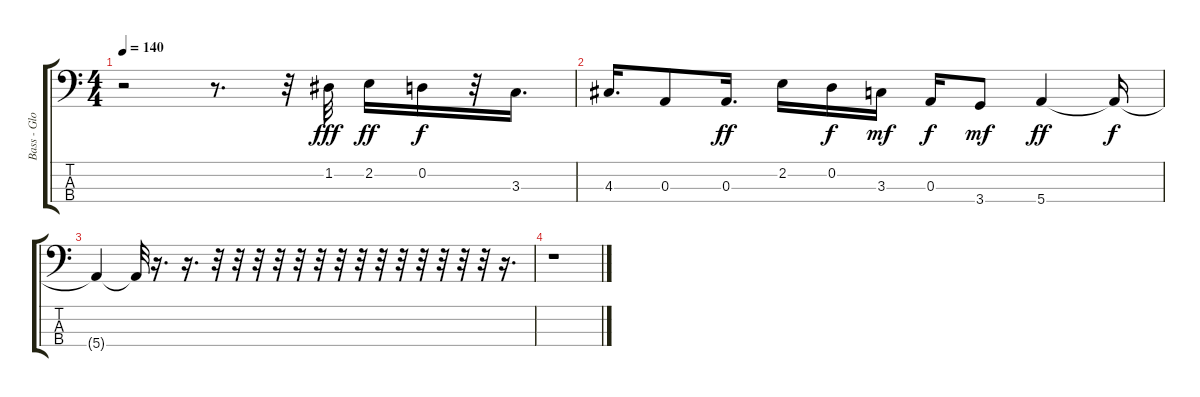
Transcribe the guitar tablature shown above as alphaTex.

\track ("Bass - Glover" "Bass - Glo") {instrument electricbassfinger}
\staff {score tabs}
\tuning (G2 D2 A1 E1) {hide}
\ts (4 4)
\tempo 140
\clef f4
\ks c
r.2{dy ff} r.8{d} r.32 1.2.32{dy fff} 2.2.16{dy ff} 0.2.16{dy f} r.32 3.3.16{d} |
4.3.16{d} 0.3.8 0.3.16{d dy ff} 2.2.16 0.2.16{dy f} 3.3.16{dy mf} 0.3.16{dy f} 3.4.8{dy mf} 5.4.4{dy ff} 5.4{t}.16{dy f} |
5.4{t}.4 5.4{t}.32 r.16{d} r.16{d} r.32 r.32 r.32 r.32 r.32 r.32 r.32 r.32 r.32 r.32 r.32 r.32 r.32 r.32 r.16{d} |
r.1
